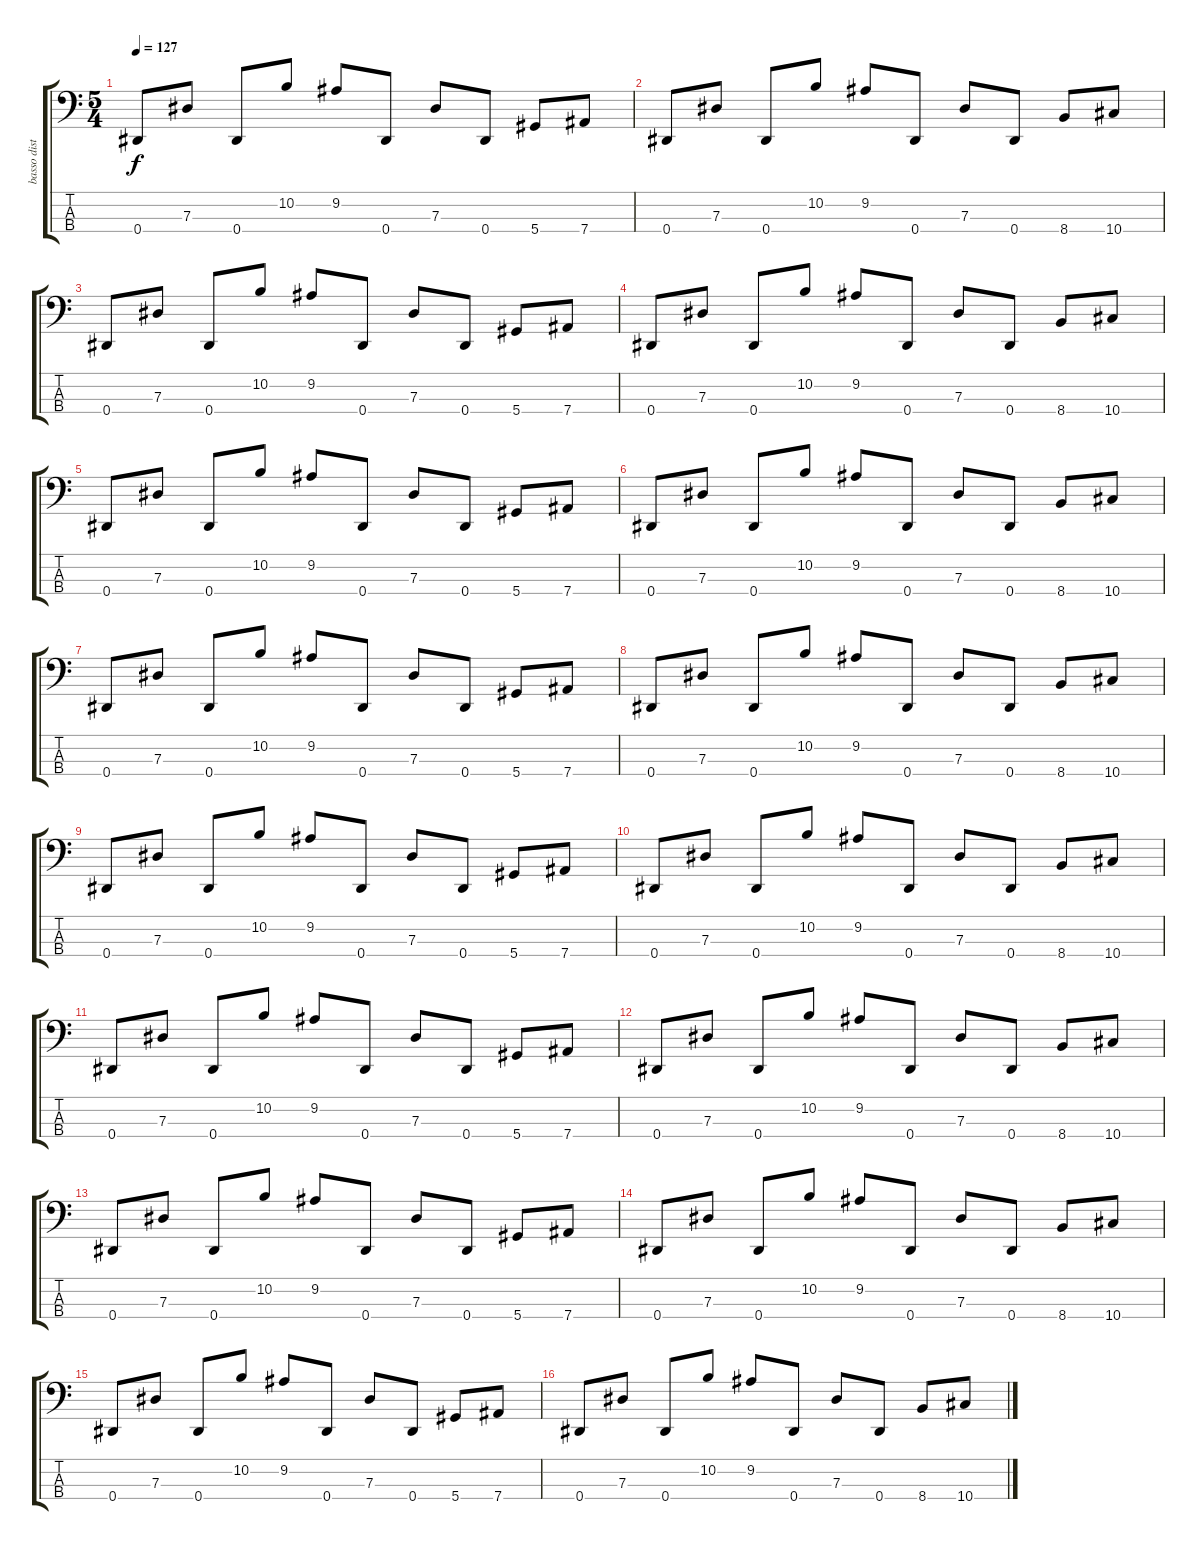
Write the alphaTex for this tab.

\track ("basso distorto" "basso dist") {instrument overdrivenguitar}
\staff {score tabs}
\tuning (Gb2 Db2 Ab1 Eb1) {hide}
\ts (5 4)
\tempo 127
\clef f4
\ks c
0.4.8{dy f} 7.3.8 0.4.8 10.2.8 9.2.8 0.4.8 7.3.8 0.4.8 5.4.8 7.4.8 |
0.4.8 7.3.8 0.4.8 10.2.8 9.2.8 0.4.8 7.3.8 0.4.8 8.4.8 10.4.8 |
0.4.8 7.3.8 0.4.8 10.2.8 9.2.8 0.4.8 7.3.8 0.4.8 5.4.8 7.4.8 |
0.4.8 7.3.8 0.4.8 10.2.8 9.2.8 0.4.8 7.3.8 0.4.8 8.4.8 10.4.8 |
0.4.8 7.3.8 0.4.8 10.2.8 9.2.8 0.4.8 7.3.8 0.4.8 5.4.8 7.4.8 |
0.4.8 7.3.8 0.4.8 10.2.8 9.2.8 0.4.8 7.3.8 0.4.8 8.4.8 10.4.8 |
0.4.8 7.3.8 0.4.8 10.2.8 9.2.8 0.4.8 7.3.8 0.4.8 5.4.8 7.4.8 |
0.4.8 7.3.8 0.4.8 10.2.8 9.2.8 0.4.8 7.3.8 0.4.8 8.4.8 10.4.8 |
0.4.8 7.3.8 0.4.8 10.2.8 9.2.8 0.4.8 7.3.8 0.4.8 5.4.8 7.4.8 |
0.4.8 7.3.8 0.4.8 10.2.8 9.2.8 0.4.8 7.3.8 0.4.8 8.4.8 10.4.8 |
0.4.8 7.3.8 0.4.8 10.2.8 9.2.8 0.4.8 7.3.8 0.4.8 5.4.8 7.4.8 |
0.4.8 7.3.8 0.4.8 10.2.8 9.2.8 0.4.8 7.3.8 0.4.8 8.4.8 10.4.8 |
0.4.8 7.3.8 0.4.8 10.2.8 9.2.8 0.4.8 7.3.8 0.4.8 5.4.8 7.4.8 |
0.4.8 7.3.8 0.4.8 10.2.8 9.2.8 0.4.8 7.3.8 0.4.8 8.4.8 10.4.8 |
0.4.8 7.3.8 0.4.8 10.2.8 9.2.8 0.4.8 7.3.8 0.4.8 5.4.8 7.4.8 |
0.4.8 7.3.8 0.4.8 10.2.8 9.2.8 0.4.8 7.3.8 0.4.8 8.4.8 10.4.8
